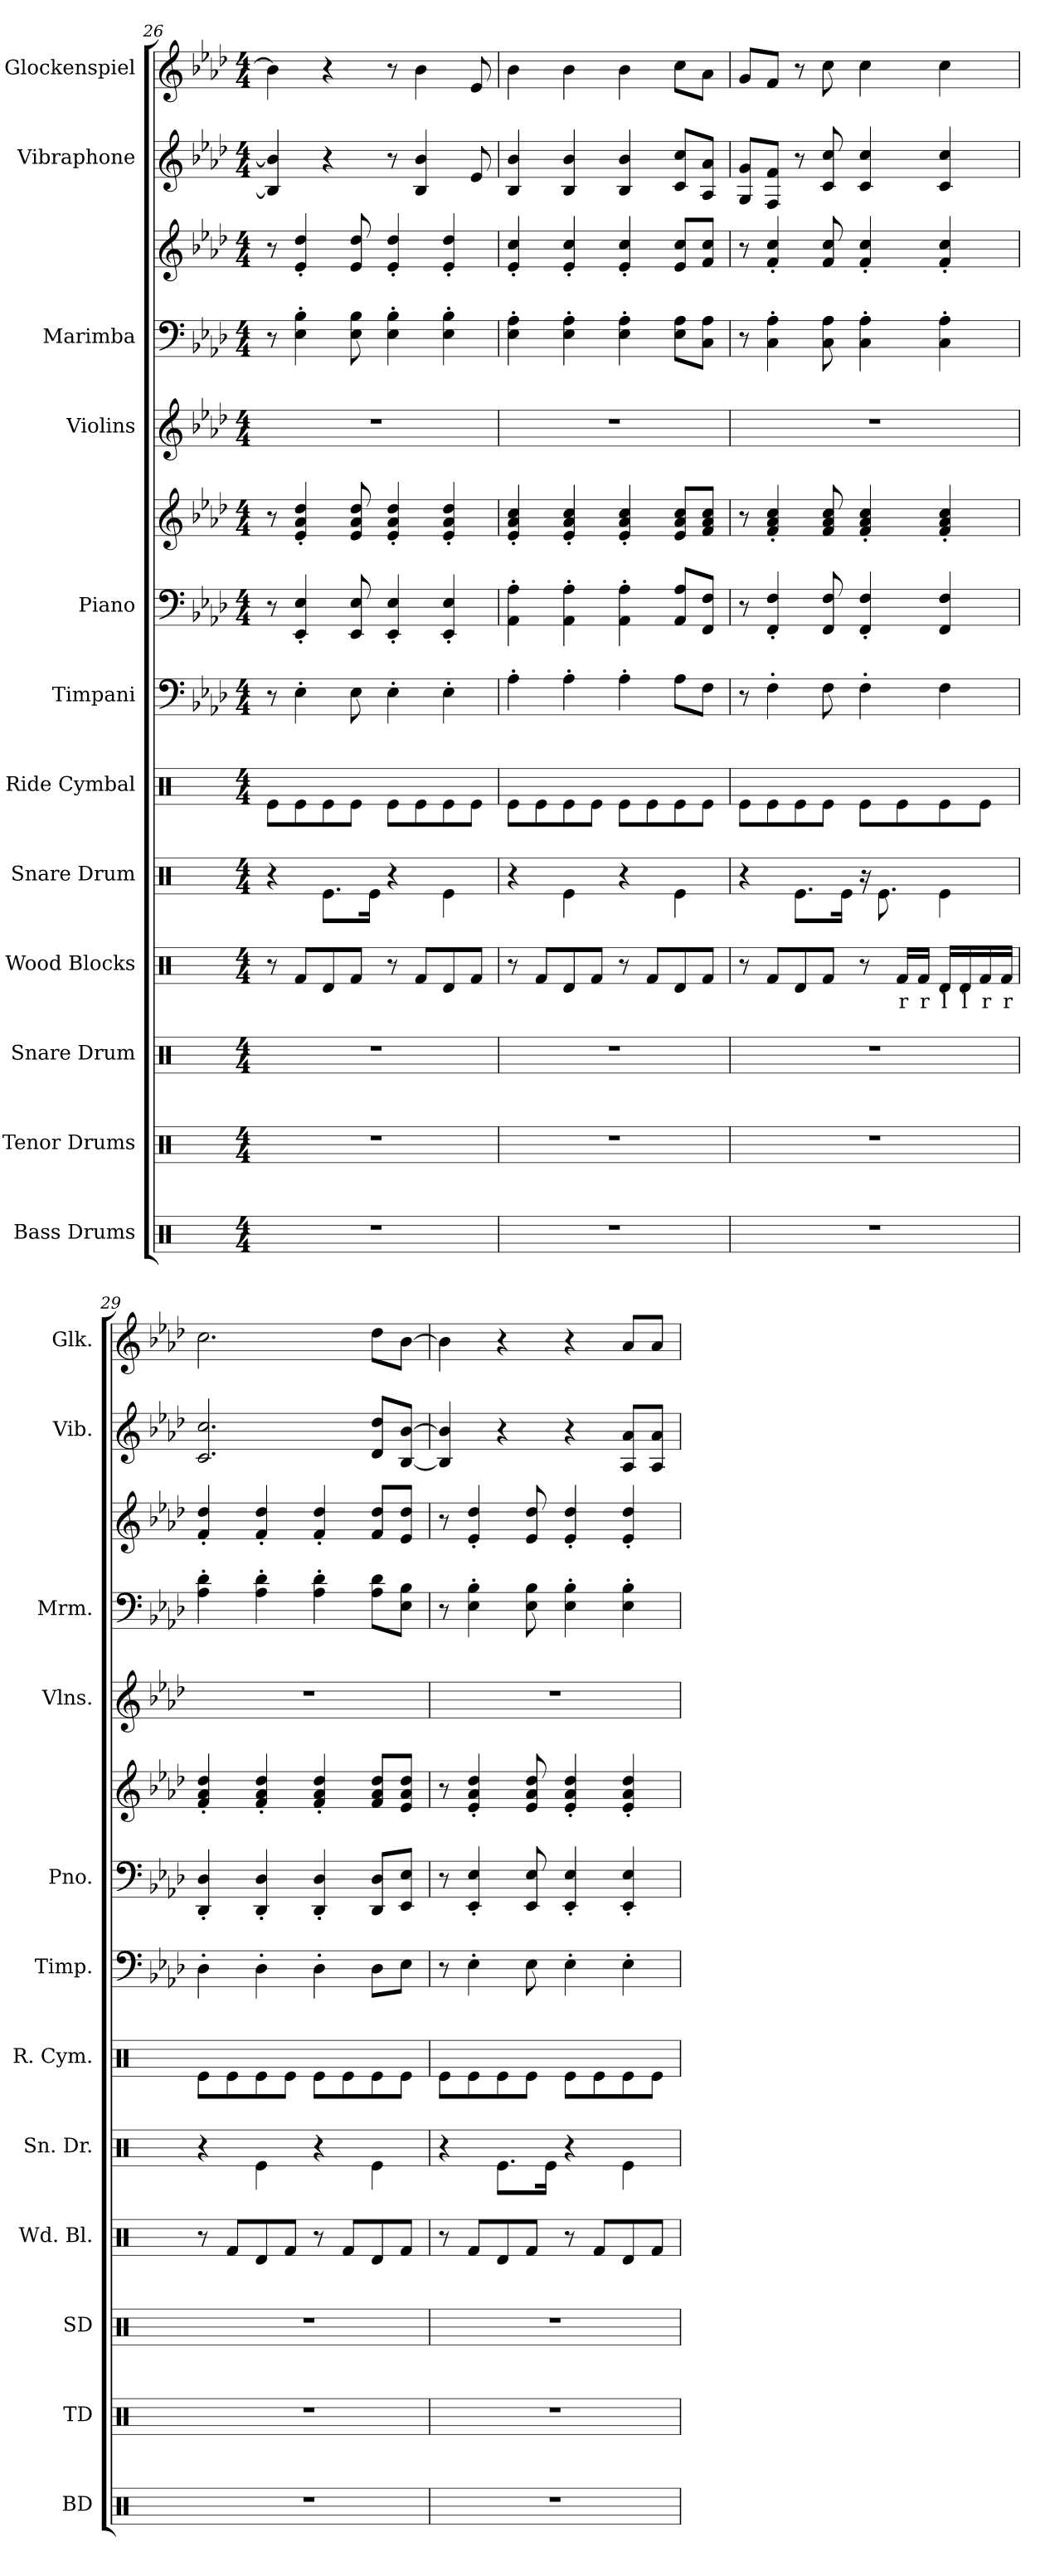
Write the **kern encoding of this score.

**kern	**kern	**kern	**kern	**text	**kern	**kern	**kern	**kern	**kern	**kern	**kern	**kern	**kern	**kern
*part12	*part11	*part10	*part9	*part9	*part8	*part7	*part6	*part5	*part5	*part4	*part3	*part3	*part2	*part1
*staff14	*staff13	*staff12	*staff11	*staff11	*staff10	*staff9	*staff8	*staff7	*staff6	*staff5	*staff4	*staff3	*staff2	*staff1
*I"Bass Drums	*I"Tenor Drums	*I"Snare Drum	*I"Wood Blocks	*	*I"Snare Drum	*I"Ride Cymbal	*I"Timpani	*I"Piano	*	*I"Violins	*I"Marimba	*	*I"Vibraphone	*I"Glockenspiel
*I'BD	*I'TD	*I'SD	*I'Wd. Bl.	*	*I'Sn. Dr.	*I'R. Cym.	*I'Timp.	*I'Pno.	*	*I'Vlns.	*I'Mrm.	*	*I'Vib.	*I'Glk.
*clefX	*clefX	*clefX	*clefX	*	*clefX	*clefX	*clefF4	*clefF4	*clefG2	*clefG2	*clefF4	*clefG2	*clefG2	*clefG2
*	*	*	*	*	*	*	*	*	*	*	*	*	*	*ITrd-14c-24
*k[]	*k[]	*k[]	*k[]	*	*k[]	*k[]	*k[b-e-a-d-]	*k[b-e-a-d-]	*k[b-e-a-d-]	*k[b-e-a-d-]	*k[b-e-a-d-]	*k[b-e-a-d-]	*k[b-e-a-d-]	*k[b-e-a-d-]
*M4/4	*M4/4	*M4/4	*M4/4	*	*M4/4	*M4/4	*M4/4	*M4/4	*M4/4	*M4/4	*M4/4	*M4/4	*M4/4	*M4/4
=26	=26	=26	=26	=26	=26	=26	=26	=26	=26	=26	=26	=26	=26	=26
1r	1r	1r	8r	.	4r	8Re\L	8r	8r	8r	1r	8r	8r	4B-/] 4b-/]	4bbb-\]
.	.	.	8Rf/L	.	.	8Re\	4E-'\	4EE-/' 4E-/'	4e-/' 4a-/' 4dd-/'	.	4E-\' 4B-\'	4e-/' 4dd-/'	.	.
.	.	.	8Rd/	.	8.Re\L	8Re\	.	.	.	.	.	.	4r	4r
.	.	.	8Rf/J	.	.	8Re\J	8E-\	8EE-/ 8E-/	8e-/ 8a-/ 8dd-/	.	8E-\ 8B-\	8e-/ 8dd-/	.	.
.	.	.	.	.	16Re\Jk	.	.	.	.	.	.	.	.	.
.	.	.	8r	.	4r	8Re\L	4E-'\	4EE-/' 4E-/'	4e-/' 4a-/' 4dd-/'	.	4E-\' 4B-\'	4e-/' 4dd-/'	8r	8r
.	.	.	8Rf/L	.	.	8Re\	.	.	.	.	.	.	4B-/ 4b-/	4bbb-\
.	.	.	8Rd/	.	4Re\	8Re\	4E-'\	4EE-/' 4E-/'	4e-/' 4a-/' 4dd-/'	.	4E-\' 4B-\'	4e-/' 4dd-/'	.	.
.	.	.	8Rf/J	.	.	8Re\J	.	.	.	.	.	.	8e-/	8eee-/
=27	=27	=27	=27	=27	=27	=27	=27	=27	=27	=27	=27	=27	=27	=27
1r	1r	1r	8r	.	4r	8Re\L	4A-'\	4AA-\' 4A-\'	4e-/' 4a-/' 4cc/'	1r	4E-\' 4A-\'	4e-/' 4cc/'	4B-/ 4b-/	4bbb-\
.	.	.	8Rf/L	.	.	8Re\	.	.	.	.	.	.	.	.
.	.	.	8Rd/	.	4Re\	8Re\	4A-'\	4AA-\' 4A-\'	4e-/' 4a-/' 4cc/'	.	4E-\' 4A-\'	4e-/' 4cc/'	4B-/ 4b-/	4bbb-\
.	.	.	8Rf/J	.	.	8Re\J	.	.	.	.	.	.	.	.
.	.	.	8r	.	4r	8Re\L	4A-'\	4AA-\' 4A-\'	4e-/' 4a-/' 4cc/'	.	4E-\' 4A-\'	4e-/' 4cc/'	4B-/ 4b-/	4bbb-\
.	.	.	8Rf/L	.	.	8Re\	.	.	.	.	.	.	.	.
.	.	.	8Rd/	.	4Re\	8Re\	8A-\L	8AA-/ 8A-/L	8e-/ 8a-/ 8cc/L	.	8E-\ 8A-\L	8e-/ 8cc/L	8c/ 8cc/L	8cccc\L
.	.	.	8Rf/J	.	.	8Re\J	8F\J	8FF/ 8F/J	8f/ 8a-/ 8cc/J	.	8C\ 8A-\J	8f/ 8cc/J	8A-/ 8a-/J	8aaa-\J
!!LO:PB:g=z
=28	=28	=28	=28	=28	=28	=28	=28	=28	=28	=28	=28	=28	=28	=28
1r	1r	1r	8r	.	4r	8Re\L	8r	8r	8r	1r	8r	8r	8G/ 8g/L	8ggg/L
.	.	.	8Rf/L	.	.	8Re\	4F'\	4FF/' 4F/'	4f/' 4a-/' 4cc/'	.	4C\' 4A-\'	4f/' 4cc/'	8F/ 8f/J	8fff/J
.	.	.	8Rd/	.	8.Re\L	8Re\	.	.	.	.	.	.	8r	8r
.	.	.	8Rf/J	.	.	8Re\J	8F\	8FF/ 8F/	8f/ 8a-/ 8cc/	.	8C\ 8A-\	8f/ 8cc/	8c/ 8cc/	8cccc\
.	.	.	.	.	16Re\Jk	.	.	.	.	.	.	.	.	.
.	.	.	8r	.	16r	8Re\L	4F'\	4FF/' 4F/'	4f/' 4a-/' 4cc/'	.	4C\' 4A-\'	4f/' 4cc/'	4c/ 4cc/	4cccc\
.	.	.	.	.	8.Re\	.	.	.	.	.	.	.	.	.
.	.	.	16Rf/LL	r	.	8Re\	.	.	.	.	.	.	.	.
.	.	.	16Rf/JJ	r	.	.	.	.	.	.	.	.	.	.
.	.	.	16Rd/LL	l	4Re\	8Re\	4F\	4FF/ 4F/	4f/' 4a-/' 4cc/'	.	4C\' 4A-\'	4f/' 4cc/'	4c/ 4cc/	4cccc\
.	.	.	16Rd/	l	.	.	.	.	.	.	.	.	.	.
.	.	.	16Rf/	r	.	8Re\J	.	.	.	.	.	.	.	.
.	.	.	16Rf/JJ	r	.	.	.	.	.	.	.	.	.	.
=29	=29	=29	=29	=29	=29	=29	=29	=29	=29	=29	=29	=29	=29	=29
1r	1r	1r	8r	.	4r	8Re\L	4D-'\	4DD-/' 4D-/'	4f/' 4a-/' 4dd-/'	1r	4A-\' 4d-\'	4f/' 4dd-/'	2.c/ 2.cc/	2.cccc\
.	.	.	8Rf/L	.	.	8Re\	.	.	.	.	.	.	.	.
.	.	.	8Rd/	.	4Re\	8Re\	4D-'\	4DD-/' 4D-/'	4f/' 4a-/' 4dd-/'	.	4A-\' 4d-\'	4f/' 4dd-/'	.	.
.	.	.	8Rf/J	.	.	8Re\J	.	.	.	.	.	.	.	.
.	.	.	8r	.	4r	8Re\L	4D-'\	4DD-/' 4D-/'	4f/' 4a-/' 4dd-/'	.	4A-\' 4d-\'	4f/' 4dd-/'	.	.
.	.	.	8Rf/L	.	.	8Re\	.	.	.	.	.	.	.	.
.	.	.	8Rd/	.	4Re\	8Re\	8D-\L	8DD-/ 8D-/L	8f/ 8a-/ 8dd-/L	.	8A-\ 8d-\L	8f/ 8dd-/L	8d-/ 8dd-/L	8dddd-\L
.	.	.	8Rf/J	.	.	8Re\J	8E-\J	8EE-/ 8E-/J	8e-/ 8a-/ 8dd-/J	.	8E-\ 8B-\J	8e-/ 8dd-/J	[8B-/ [8b-/J	[8bbb-\J
=30	=30	=30	=30	=30	=30	=30	=30	=30	=30	=30	=30	=30	=30	=30
1r	1r	1r	8r	.	4r	8Re\L	8r	8r	8r	1r	8r	8r	4B-/] 4b-/]	4bbb-\]
.	.	.	8Rf/L	.	.	8Re\	4E-'\	4EE-/' 4E-/'	4e-/' 4a-/' 4dd-/'	.	4E-\' 4B-\'	4e-/' 4dd-/'	.	.
.	.	.	8Rd/	.	8.Re\L	8Re\	.	.	.	.	.	.	4r	4r
.	.	.	8Rf/J	.	.	8Re\J	8E-\	8EE-/ 8E-/	8e-/ 8a-/ 8dd-/	.	8E-\ 8B-\	8e-/ 8dd-/	.	.
.	.	.	.	.	16Re\Jk	.	.	.	.	.	.	.	.	.
.	.	.	8r	.	4r	8Re\L	4E-'\	4EE-/' 4E-/'	4e-/' 4a-/' 4dd-/'	.	4E-\' 4B-\'	4e-/' 4dd-/'	4r	4r
.	.	.	8Rf/L	.	.	8Re\	.	.	.	.	.	.	.	.
.	.	.	8Rd/	.	4Re\	8Re\	4E-'\	4EE-/' 4E-/'	4e-/' 4a-/' 4dd-/'	.	4E-\' 4B-\'	4e-/' 4dd-/'	8A-/ 8a-/L	8aaa-/L
.	.	.	8Rf/J	.	.	8Re\J	.	.	.	.	.	.	8A-/ 8a-/J	8aaa-/J
=	=	=	=	=	=	=	=	=	=	=	=	=	=	=
*-	*-	*-	*-	*-	*-	*-	*-	*-	*-	*-	*-	*-	*-	*-
